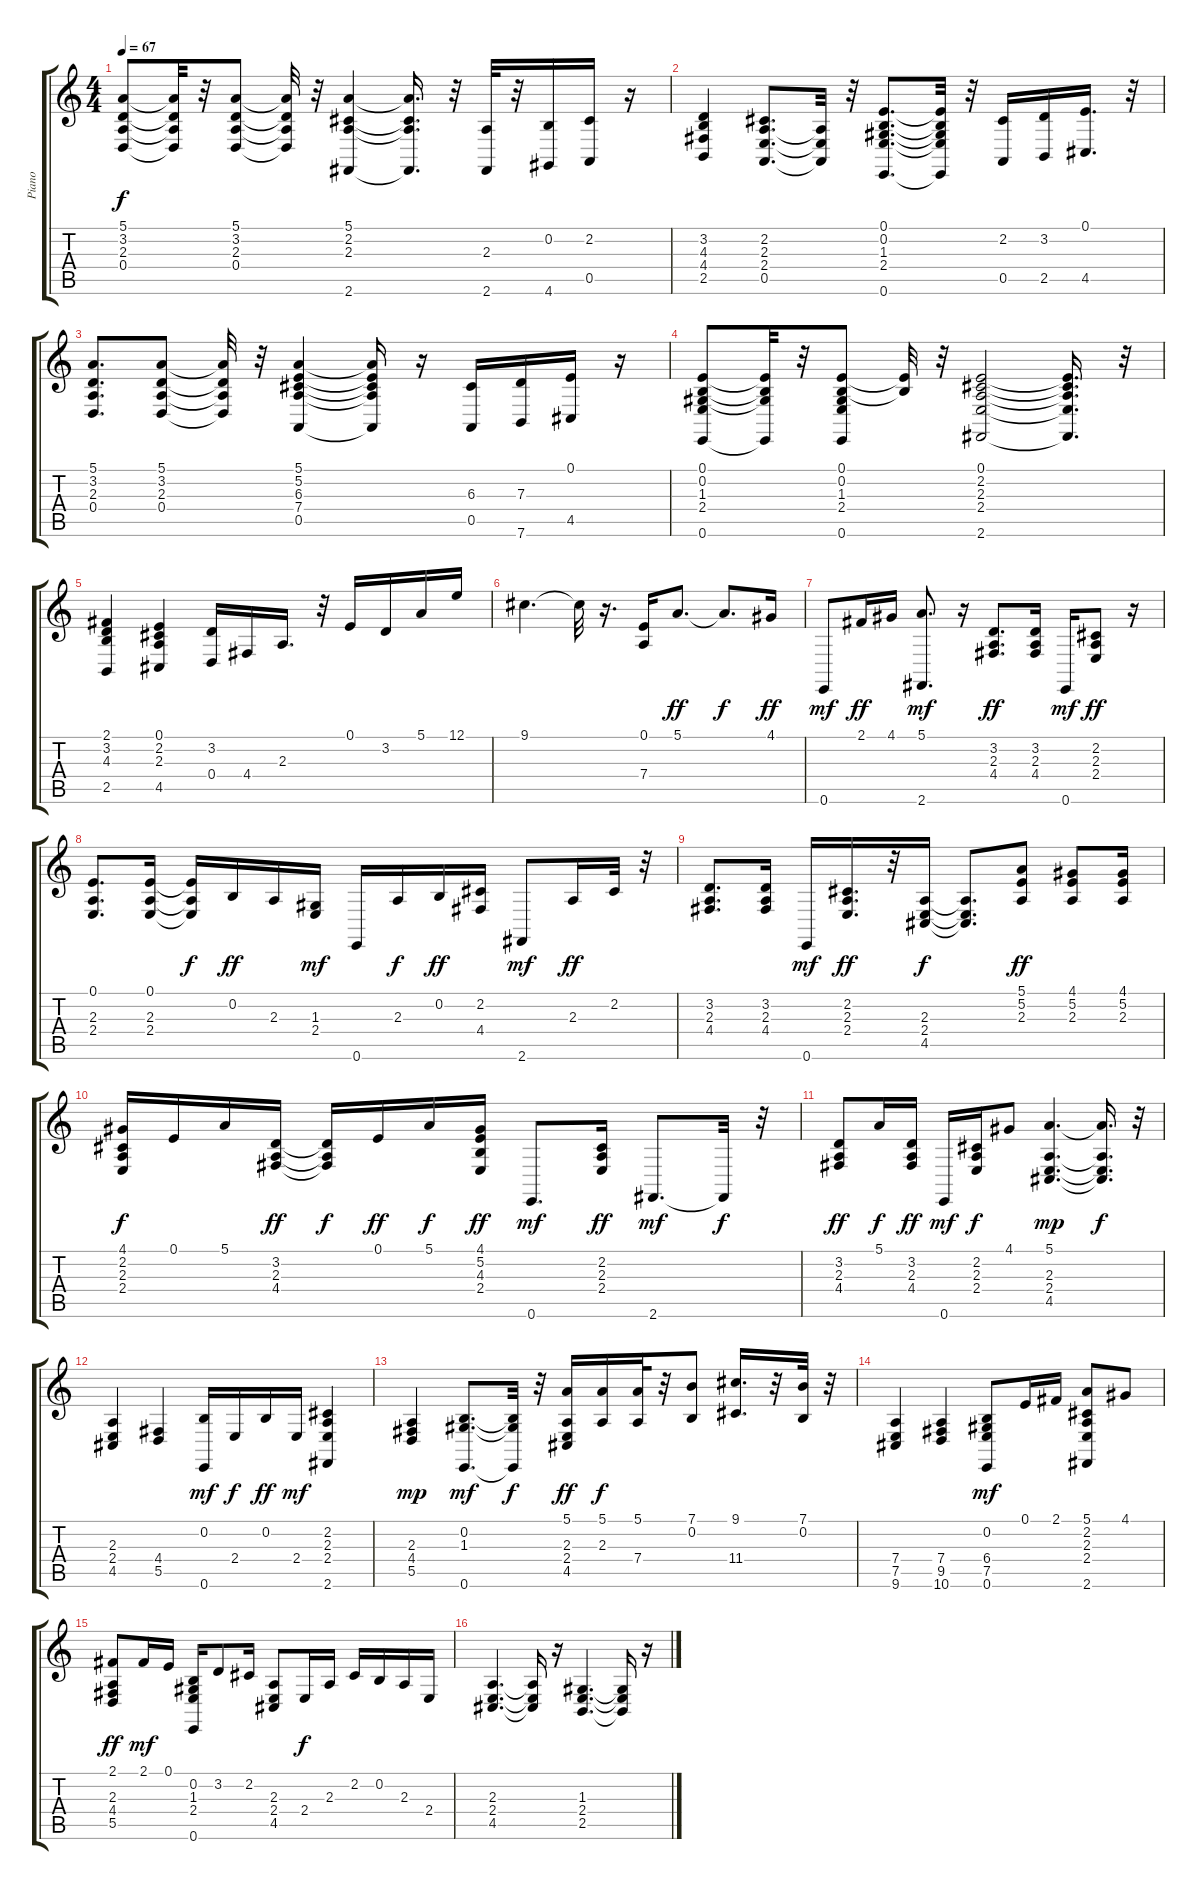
\track ("Piano" "Piano") {instrument acousticgrandpiano}
\staff {score tabs}
\tuning (E4 B3 G3 D3 A2 E2) {hide}
\ts (4 4)
\tempo 67
\clef g2
\ks c
(5.1 3.2 2.3 0.4).8{dy f} (5.1{t} 3.2{t} 2.3{t} 0.4{t}).32 r.32 (5.1 3.2 2.3 0.4).8 (5.1{t} 3.2{t} 2.3{t} 0.4{t}).32 r.32 (5.1 2.2 2.3 2.6).4 (5.1{t} 2.2{t} 2.3{t} 2.6{t}).16{d} r.32 (2.3 2.6).32 r.32 (0.2 4.6).16 (2.2 0.5).16 r.16 |
(3.2 4.3 4.4 2.5).4 (2.2 2.3 2.4 0.5).8{d} (2.3{t} 2.4{t} 0.5{t}).32 r.32 (0.1 0.2 1.3 2.4 0.6).8{d} (0.1{t} 0.2{t} 1.3{t} 2.4{t} 0.6{t}).32 r.32 (2.2 0.5).16 (3.2 2.5).16 (0.1 4.5).16{d} r.32 |
(5.1 3.2 2.3 0.4).8{d} (5.1 3.2 2.3 0.4).8 (5.1{t} 3.2{t} 2.3{t} 0.4{t}).32 r.32 (5.1 5.2 6.3 7.4 0.5).4 (5.1{t} 5.2{t} 6.3{t} 7.4{t} 0.5{t}).16 r.16 (6.3 0.5).16 (7.3 7.6).16 (0.1 4.5).16 r.16 |
(0.1 0.2 1.3 2.4 0.6).8 (0.1{t} 0.2{t} 1.3{t} 0.6{t}).32 r.32 (0.1 0.2 1.3 2.4 0.6).8 (0.1{t} 0.2{t}).32 r.32 (0.1 2.2 2.3 2.4 2.6).2 (0.1{t} 2.2{t} 2.3{t} 2.4{t} 2.6{t}).16{d} r.32 |
(2.1 3.2 4.3 2.5).4 (0.1 2.2 2.3 4.5).4 (3.2 0.4).16 4.4.16 2.3.16{d} r.32 0.1.16 3.2.16 5.1.16 12.1.16 |
9.1.4{d} 9.1{t}.32 r.16{d} (0.1 7.4).16 5.1.8{d dy ff} 5.1{t}.8{d dy f} 4.1.16{dy ff} |
0.6.8{dy mf} 2.1.16{dy ff} 4.1.16 (5.1 2.6).8{d dy mf} r.16 (3.2 2.3 4.4).8{d dy ff} (3.2 2.3 4.4).16 0.6.16{dy mf} (2.2 2.3 2.4).8{dy ff} r.16 |
(0.1 2.3 2.4).8{d} (0.1 2.3 2.4).16 (0.1{t} 2.3{t} 2.4{t}).16{dy f} 0.2.16{dy ff} 2.3.16 (1.3 2.4).16{dy mf} 0.6.16 2.3.16{dy f} 0.2.16{dy ff} (2.2 4.4).16 2.6.8{dy mf} 2.3.16{dy ff} 2.2.32 r.32 |
(3.2 2.3 4.4).8{d} (3.2 2.3 4.4).16 0.6.16{dy mf} (2.2 2.3 2.4).16{d dy ff} r.32 (2.3 2.4 4.5).16{dy f} (2.3{t} 2.4{t} 4.5{t}).8{d} (5.1 5.2 2.3).8{dy ff} (4.1 5.2 2.3).8 (4.1 5.2 2.3).16 |
(4.1 2.2 2.3 2.4).16{dy f} 0.1.16 5.1.16 (3.2 2.3 4.4).16{dy ff} (3.2{t} 2.3{t} 4.4{t}).16{dy f} 0.1.16{dy ff} 5.1.16{dy f} (4.1 5.2 4.3 2.4).16{dy ff} 0.6.8{d dy mf} (2.2 2.3 2.4).16{dy ff} 2.6.8{d dy mf} 2.6{t}.32{dy f} r.32 |
(3.2 2.3 4.4).8{dy ff} 5.1.16{dy f} (3.2 2.3 4.4).16{dy ff} 0.6.16{dy mf} (2.2 2.3 2.4).16{dy f} 4.1.8 (5.1 2.3 2.4 4.5).4{d dy mp} (5.1{t} 2.3{t} 2.4{t} 4.5{t}).16{d dy f} r.32 |
(2.3 2.4 4.5).4 (4.4 5.5).4 (0.2 0.6).16{dy mf} 2.4.16{dy f} 0.2.16{dy ff} 2.4.16{dy mf} (2.2 2.3 2.4 2.6).4 |
(2.3 4.4 5.5).4{dy mp} (0.2 1.3 0.6).8{d dy mf} (0.2{t} 1.3{t} 0.6{t}).32{dy f} r.32 (5.1 2.3 2.4 4.5).16{dy ff} (5.1 2.3).16{dy f} (5.1 7.4).32 r.32 (7.1 0.2).8 (9.1 11.4).16{d} r.32 (7.1 0.2).32 r.32 |
(7.4 7.5 9.6).4 (7.4 9.5 10.6).4 (0.2 6.4 7.5 0.6).8{dy mf} 0.1.16 2.1.16 (5.1 2.2 2.3 2.4 2.6).8 4.1.8 |
(2.1 2.3 4.4 5.5).8{dy ff} 2.1.16{dy mf} 0.1.16 (0.2 1.3 2.4 0.6).16 3.2.8 2.2.16 (2.3 2.4 4.5).8 2.4.16{dy f} 2.3.16 2.2.16 0.2.16 2.3.16 2.4.16 |
(2.3 2.4 4.5).4{d} (2.3{t} 2.4{t} 4.5{t}).16 r.16 (1.3 2.4 2.5).4{d} (1.3{t} 2.4{t} 2.5{t}).16 r.16
